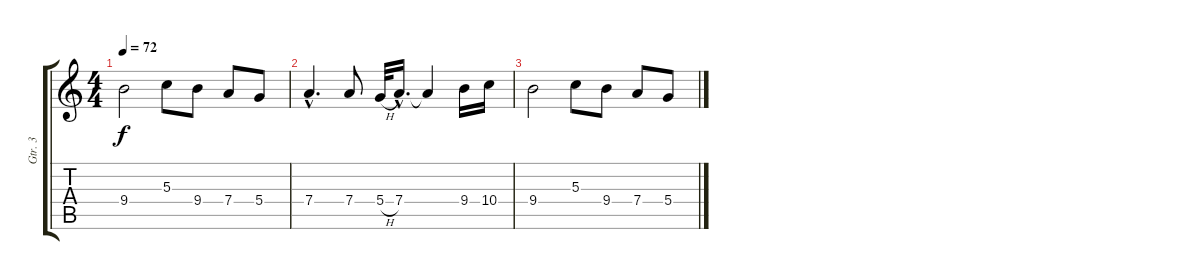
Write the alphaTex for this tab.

\track ("Gtr. 3" "Gtr. 3") {instrument overdrivenguitar}
\staff {score tabs}
\tuning (E4 B3 G3 D3 A2 E2) {hide}
\ts (4 4)
\tempo 72
\clef g2
\ks c
9.4.2{dy f} 5.3.8 9.4.8 7.4.8 5.4.8 |
7.4{hac}.4{d} 7.4.8 5.4{h}.32 7.4{hac}.16{d} 7.4{t}.4 9.4.16 10.4.16 |
9.4.2 5.3.8 9.4.8 7.4.8 5.4.8
